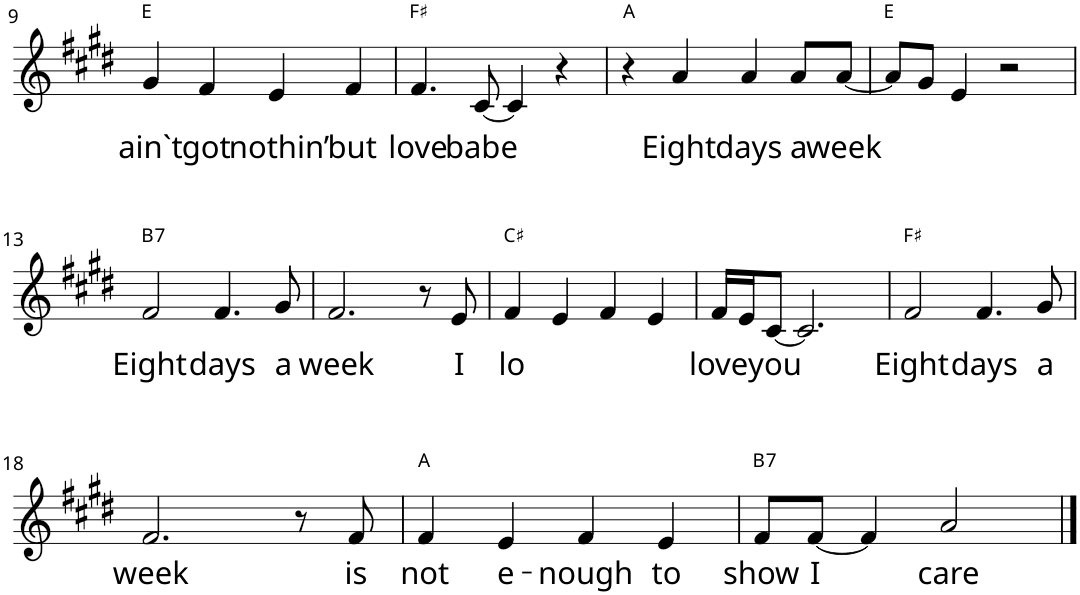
**kern	**text	**harte
*part1	*part1	*part1
*staff1	*staff1	*
*I"P1	*	*
!!LO:PB:g=z
*clefG2	*	*
*k[f#c#g#d#]	*	*
*E:	*	*
*M4/4	*	*
=9	=9	=9
!	!LO:LY:b	!
4g#/	ain`t	E:maj
!	!LO:LY:b	!
4f#/	got	.
!	!LO:LY:b	!
4e/	nothin’	.
!	!LO:LY:b	!
4f#/	but	.
=10	=10	=10
!	!LO:LY:b	!
4.f#/	love	F#:maj
!	!LO:LY:b	!
[8c#/	babe	.
4c#/]	.	.
4r	.	.
=11	=11	=11
4r	.	A:maj
!	!LO:LY:b	!
4a/	Eight	.
!	!LO:LY:b	!
4a/	days	.
!	!LO:LY:b	!
8a/L	a	.
!	!LO:LY:b	!
[8a/J	week	.
=12	=12	=12
8a/L]	.	E:maj
8g#/J	.	.
4e/	.	.
2r	.	.
!!LO:LB:g=z
=13	=13	=13
!	!LO:LY:b	!LO:H:kt=7
2f#/	Eight	B:7
!	!LO:LY:b	!
4.f#/	days	.
!	!LO:LY:b	!
8g#/	a	.
=14	=14	=14
!	!LO:LY:b	!
2.f#/	week	.
8r	.	.
!	!LO:LY:b	!
8e/	I	.
=15	=15	=15
!	!LO:LY:b	!
4f#/	lo	C#:maj
4e/	.	.
4f#/	.	.
4e/	.	.
=16	=16	=16
!	!LO:LY:b	!
16f#/LL	love	.
16e/J	.	.
!	!LO:LY:b	!
[8c#/J	you	.
2.c#/]	.	.
=17	=17	=17
!	!LO:LY:b	!
2f#/	Eight	F#:maj
!	!LO:LY:b	!
4.f#/	days	.
!	!LO:LY:b	!
8g#/	a	.
!!LO:LB:g=z
=18	=18	=18
!	!LO:LY:b	!
2.f#/	week	.
8r	.	.
!	!LO:LY:b	!
8f#/	is	.
=19	=19	=19
!	!LO:LY:b	!
4f#/	not	A:maj
!	!LO:LY:b	!
4e/	e-	.
!	!LO:LY:b	!
4f#/	-nough	.
!	!LO:LY:b	!
4e/	to	.
=20	=20	=20
!	!LO:LY:b	!LO:H:kt=7
8f#/L	show	B:7
!	!LO:LY:b	!
[8f#/J	I	.
4f#/]	.	.
!	!LO:LY:b	!
2a/	care	.
==	==	==
*-	*-	*-
